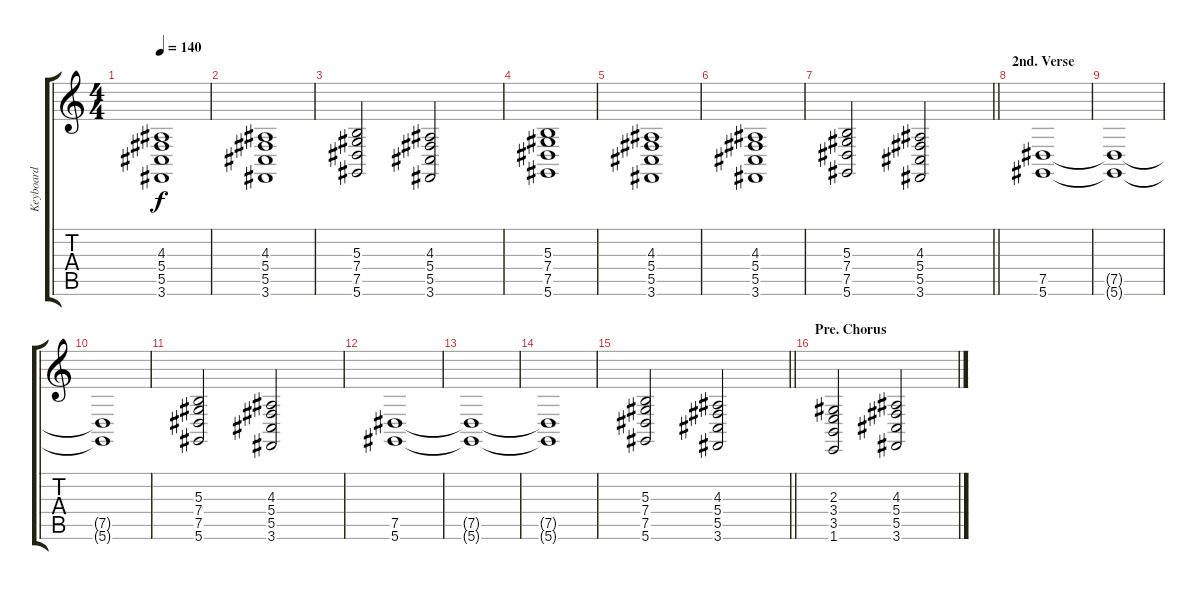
\track ("Keyboard" "Keyboard") {instrument synthstrings1}
\staff {score tabs}
\tuning (Eb4 Bb3 Gb3 Db3 Ab2 Eb2) {hide}
\ts (4 4)
\tempo 140
\clef g2
\ks c
(4.3 5.4 5.5 3.6).1{dy f} |
(4.3 5.4 5.5 3.6).1 |
(5.3 7.4 7.5 5.6).2 (4.3 5.4 5.5 3.6).2 |
(5.3 7.4 7.5 5.6).1 |
(4.3 5.4 5.5 3.6).1 |
(4.3 5.4 5.5 3.6).1 |
\barLineRight lightlight
(5.3 7.4 7.5 5.6).2 (4.3 5.4 5.5 3.6).2 |
\section ("" "2nd. Verse")
(7.5 5.6).1 |
(7.5{t} 5.6{t}).1 |
(7.5{t} 5.6{t}).1 |
(5.3 7.4 7.5 5.6).2 (4.3 5.4 5.5 3.6).2 |
(7.5 5.6).1 |
(7.5{t} 5.6{t}).1 |
(7.5{t} 5.6{t}).1 |
\barLineRight lightlight
(5.3 7.4 7.5 5.6).2 (4.3 5.4 5.5 3.6).2 |
\section ("" "Pre. Chorus")
(2.3 3.4 3.5 1.6).2 (4.3 5.4 5.5 3.6).2
